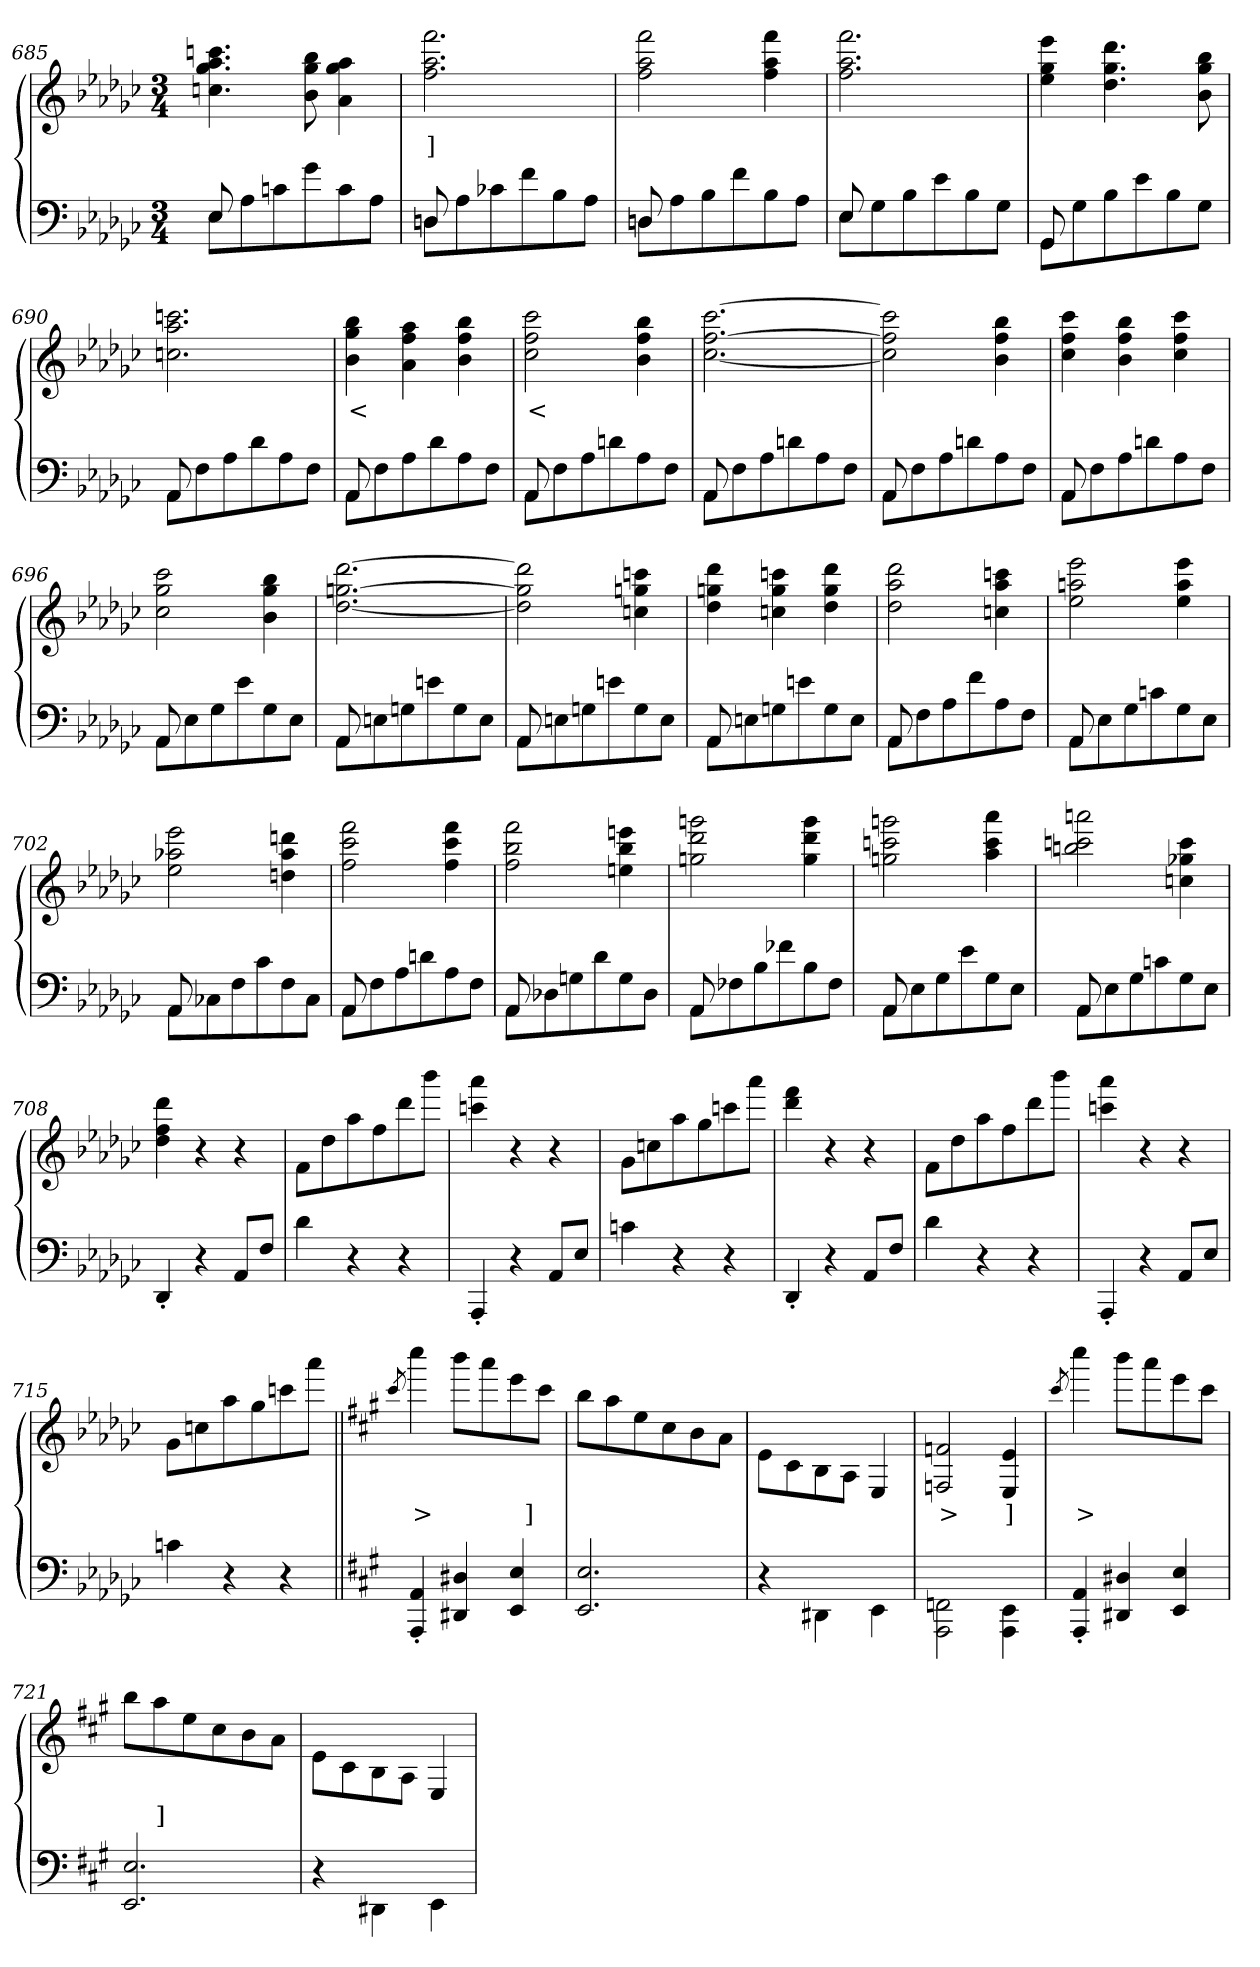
**kern	**kern	**text
*part2	*part1	*part1
*staff2	*staff1	*staff1
*clefF4	*clefG2	*
*k[b-e-a-d-g-c-]	*k[b-e-a-d-g-c-]	*
*M3/4	*M3/4	*
=685	=685	=685
*^	*	*
8E-	8E-L	4.cccn 4.aa- 4.gg- 4.ccn	.
2ryy	8A-	.	.
.	8cn	.	.
.	8g-	8bb- 8gg- 8b-	.
.	8c	4aa- 4gg- 4a-	.
8ryy	8A-J	.	.
=686	=686	=686	=686
8Dn	8DnL	2.fff 2.aa- 2.ff	]
2ryy	8A-	.	.
.	8c-X	.	.
.	8f	.	.
.	8B-	.	.
8ryy	8A-J	.	.
=687	=687	=687	=687
8Dn	8DnL	2fff 2aa- 2ff	.
2ryy	8A-	.	.
.	8B-	.	.
.	8f	.	.
.	8B-	4fff 4aa- 4ff	.
8ryy	8A-J	.	.
=688	=688	=688	=688
8E-	8E-L	2.fff 2.aa- 2.ff	.
2ryy	8G-	.	.
.	8B-	.	.
.	8e-	.	.
.	8B-	.	.
8ryy	8G-J	.	.
=689	=689	=689	=689
8GG-	8GG-L	4eee- 4gg- 4ee-	.
2ryy	8G-	.	.
.	8B-	4.ddd- 4.gg- 4.dd-	.
.	8e-	.	.
.	8B-	.	.
8ryy	8G-J	8bb- 8gg- 8b-	.
=690	=690	=690	=690
8AA-	8AA-L	2.cccn 2.aa- 2.ccn	.
2ryy	8F	.	.
.	8A-	.	.
.	8d-	.	.
.	8A-	.	.
8ryy	8FJ	.	.
=691	=691	=691	=691
8AA-	8AA-L	4bb- 4gg- 4b-	<
2ryy	8F	.	.
.	8A-	4aa- 4ff 4a-	.
.	8d-	.	.
.	8A-	4bb- 4ff 4b-	.
8ryy	8FJ	.	.
=692	=692	=692	=692
8AA-	8AA-L	2ccc- 2ff 2cc-	<
2ryy	8F	.	.
.	8A-	.	.
.	8dn	.	.
.	8A-	4bb- 4ff 4b-	.
8ryy	8FJ	.	.
=693	=693	=693	=693
8AA-	8AA-L	[2.ccc- [2.ff [2.cc-	.
2ryy	8F	.	.
.	8A-	.	.
.	8dn	.	.
.	8A-	.	.
8ryy	8FJ	.	.
=694	=694	=694	=694
8AA-	8AA-L	2ccc-] 2ff] 2cc-]	.
2ryy	8F	.	.
.	8A-	.	.
.	8dn	.	.
.	8A-	4bb- 4ff 4b-	.
8ryy	8FJ	.	.
=695	=695	=695	=695
8AA-	8AA-L	4ccc- 4ff 4cc-	.
2ryy	8F	.	.
.	8A-	4bb- 4ff 4b-	.
.	8dn	.	.
.	8A-	4ccc- 4ff 4cc-	.
8ryy	8FJ	.	.
=696	=696	=696	=696
8AA-	8AA-L	2ccc- 2gg- 2cc-	.
2ryy	8E-	.	.
.	8G-	.	.
.	8e-	.	.
.	8G-	4bb- 4gg- 4b-	.
8ryy	8E-J	.	.
=697	=697	=697	=697
8AA-	8AA-L	[2.ddd- [2.ggn [2.dd-	.
2ryy	8En	.	.
.	8Gn	.	.
.	8en	.	.
.	8G	.	.
8ryy	8EJ	.	.
=698	=698	=698	=698
8AA-	8AA-L	2ddd-] 2ggn] 2dd-]	.
2ryy	8En	.	.
.	8Gn	.	.
.	8en	.	.
.	8G	4cccn 4gg 4ccn	.
8ryy	8EJ	.	.
=699	=699	=699	=699
8AA-	8AA-L	4ddd- 4ggn 4dd-	.
2ryy	8En	.	.
.	8Gn	4cccn 4gg 4ccn	.
.	8en	.	.
.	8G	4ddd- 4gg 4dd-	.
8ryy	8EJ	.	.
=700	=700	=700	=700
8AA-	8AA-L	2ddd- 2aa- 2dd-	.
2ryy	8F	.	.
.	8A-	.	.
.	8f	.	.
.	8A-	4cccn 4aa- 4ccn	.
8ryy	8FJ	.	.
=701	=701	=701	=701
8AA-	8AA-L	2eee- 2aan 2ee-	.
2ryy	8E-	.	.
.	8G-	.	.
.	8cn	.	.
.	8G-	4eee- 4aa 4ee-	.
8ryy	8E-J	.	.
=702	=702	=702	=702
8AA-	8AA-L	2eee- 2aa-X 2ee-	.
2ryy	8C-X	.	.
.	8F	.	.
.	8c-	.	.
.	8F	4dddn 4aa- 4ddn	.
8ryy	8C-J	.	.
=703	=703	=703	=703
8AA-	8AA-L	2fff 2ccc- 2ff	.
2ryy	8F	.	.
.	8A-	.	.
.	8dn	.	.
.	8A-	4fff 4ccc- 4ff	.
8ryy	8FJ	.	.
=704	=704	=704	=704
8AA-	8AA-L	2fff 2bb- 2ff	.
2ryy	8D-X	.	.
.	8Gn	.	.
.	8d-	.	.
.	8G	4eeen 4bb- 4een	.
8ryy	8D-J	.	.
=705	=705	=705	=705
8AA-	8AA-L	2gggn 2ddd- 2ggn	.
2ryy	8F-X	.	.
.	8B-	.	.
.	8f-	.	.
.	8B-	4ggg 4ddd- 4gg	.
8ryy	8F-J	.	.
=706	=706	=706	=706
8AA-	8AA-L	2gggn 2cccn 2ggn	.
2ryy	8E-	.	.
.	8G-	.	.
.	8e-	.	.
.	8G-	4aaa- 4ccc 4aa-	.
8ryy	8E-J	.	.
=707	=707	=707	=707
8AA-	8AA-L	2aaan 2cccn 2bbn	.
2ryy	8E-	.	.
.	8G-	.	.
.	8cn	.	.
.	8G-	4ccc 4gg-X 4cc	.
8ryy	8E-J	.	.
*v	*v	*	*
=708	=708	=708
4DD-'>	4ddd- 4ff 4dd-	.
4r	4r	.
8AA-L	4r	.
8FJ	.	.
=709	=709	=709
4d-	8fL	.
.	8dd-	.
4r	8aa-	.
.	8ff	.
4r	8ddd-	.
.	8bbb-J	.
=710	=710	=710
4AAA-'>	4aaa- 4cccn	.
4r	4r	.
8AA-L	4r	.
8E-J	.	.
=711	=711	=711
4cn	8g-L	.
.	8ccn	.
4r	8aa-	.
.	8gg-	.
4r	8ccc	.
.	8aaa-J	.
=712	=712	=712
4DD-'>	4fff 4ddd-	.
4r	4r	.
8AA-L	4r	.
8FJ	.	.
=713	=713	=713
4d-	8fL	.
.	8dd-	.
4r	8aa-	.
.	8ff	.
4r	8ddd-	.
.	8bbb-J	.
=714	=714	=714
4AAA-'>	4aaa- 4cccn	.
4r	4r	.
8AA-L	4r	.
8E-J	.	.
=715	=715	=715
4cn	8g-\L	.
.	8ccn	.
4r	8aa-	.
.	8gg-	.
4r	8ccc	.
.	8aaa-J	.
=716||	=716||	=716||
*k[f#c#g#]	*k[f#c#g#]	*
.	8qccc#/	.
4AA'> 4AAA'>	4cccc#	>
4D#X 4DD#X	8bbbL	.
.	8aaa	.
4E 4EE	8eee	.
.	8ccc#J	]
=717	=717	=717
2.E 2.EE	8bbL	.
.	8aa	.
.	8ee	.
.	8cc#	.
.	8b	.
.	8aJ	.
=718	=718	=718
4r	8e\L	.
.	8c#\	.
4DD#X\	8B\	.
.	8A/J	.
4EE\	4E/	.
=719	=719	=719
2FFn\ 2AAA\	2fn 2Fn	>
4EE\ 4AAA\	4e 4E	]
=720	=720	=720
.	8qccc#/	.
4AA'> 4AAA'>	4cccc#	>
4D#X 4DD#X	8bbb\L	.
.	8aaa	.
4E 4EE	8eee	.
.	8ccc#J	.
=721	=721	=721
2.E/ 2.EE/	8bbL	.
.	8aa	]
.	8ee	.
.	8cc#	.
.	8b	.
.	8aJ	.
=722	=722	=722
4r	8e\L	.
.	8c#\	.
4DD#X\	8B\	.
.	8A/J	.
4EE\	4E/	.
=	=	=
*-	*-	*-
